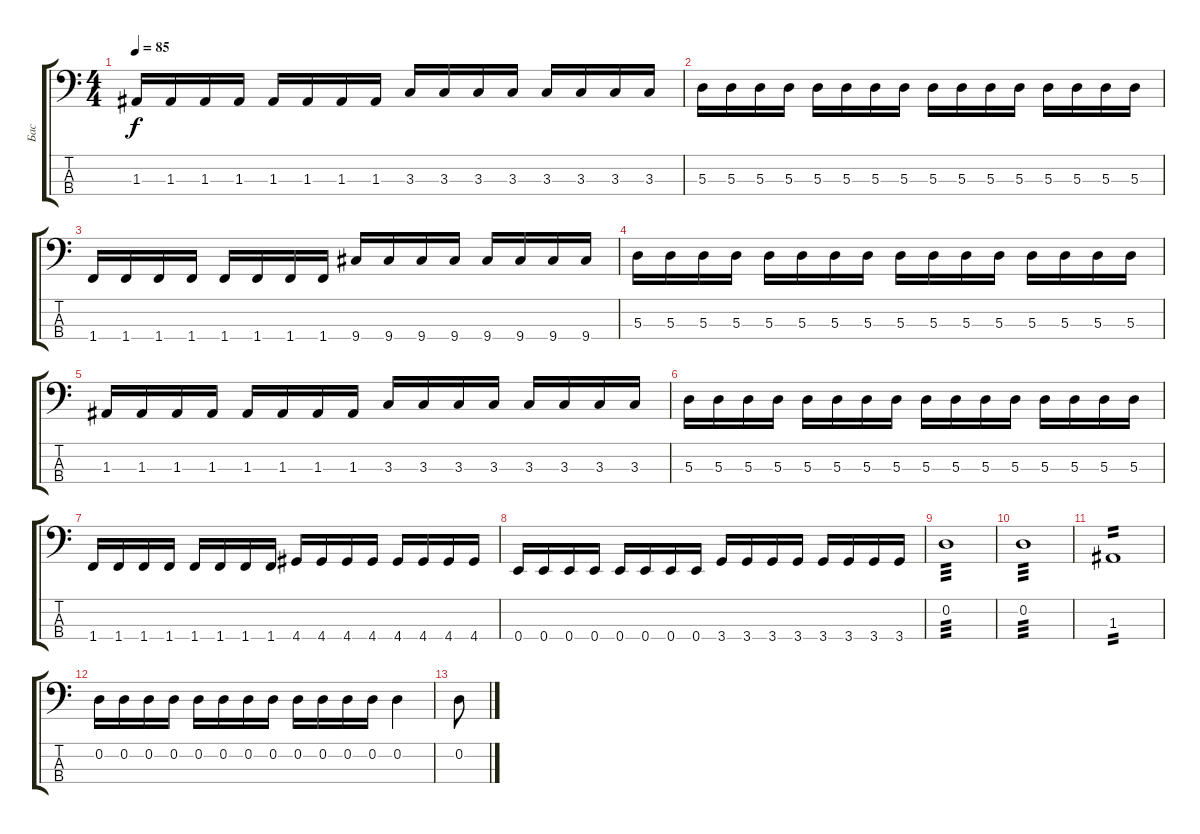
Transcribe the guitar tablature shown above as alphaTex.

\track ("Бас" "Бас") {instrument electricbassfinger}
\staff {score tabs}
\tuning (G2 D2 A1 E1) {hide}
\ts (4 4)
\tempo 85
\clef f4
\ks c
1.3.16{dy f} 1.3.16 1.3.16 1.3.16 1.3.16 1.3.16 1.3.16 1.3.16 3.3.16 3.3.16 3.3.16 3.3.16 3.3.16 3.3.16 3.3.16 3.3.16 |
5.3.16 5.3.16 5.3.16 5.3.16 5.3.16 5.3.16 5.3.16 5.3.16 5.3.16 5.3.16 5.3.16 5.3.16 5.3.16 5.3.16 5.3.16 5.3.16 |
1.4.16 1.4.16 1.4.16 1.4.16 1.4.16 1.4.16 1.4.16 1.4.16 9.4.16 9.4.16 9.4.16 9.4.16 9.4.16 9.4.16 9.4.16 9.4.16 |
5.3.16 5.3.16 5.3.16 5.3.16 5.3.16 5.3.16 5.3.16 5.3.16 5.3.16 5.3.16 5.3.16 5.3.16 5.3.16 5.3.16 5.3.16 5.3.16 |
1.3.16 1.3.16 1.3.16 1.3.16 1.3.16 1.3.16 1.3.16 1.3.16 3.3.16 3.3.16 3.3.16 3.3.16 3.3.16 3.3.16 3.3.16 3.3.16 |
5.3.16 5.3.16 5.3.16 5.3.16 5.3.16 5.3.16 5.3.16 5.3.16 5.3.16 5.3.16 5.3.16 5.3.16 5.3.16 5.3.16 5.3.16 5.3.16 |
1.4.16 1.4.16 1.4.16 1.4.16 1.4.16 1.4.16 1.4.16 1.4.16 4.4.16 4.4.16 4.4.16 4.4.16 4.4.16 4.4.16 4.4.16 4.4.16 |
0.4.16 0.4.16 0.4.16 0.4.16 0.4.16 0.4.16 0.4.16 0.4.16 3.4.16 3.4.16 3.4.16 3.4.16 3.4.16 3.4.16 3.4.16 3.4.16 |
0.2.1{tp 3} |
0.2.1{tp 3} |
1.3.1{tp 2} |
0.2.16 0.2.16 0.2.16 0.2.16 0.2.16 0.2.16 0.2.16 0.2.16 0.2.16 0.2.16 0.2.16 0.2.16 0.2.4 |
0.2.8
